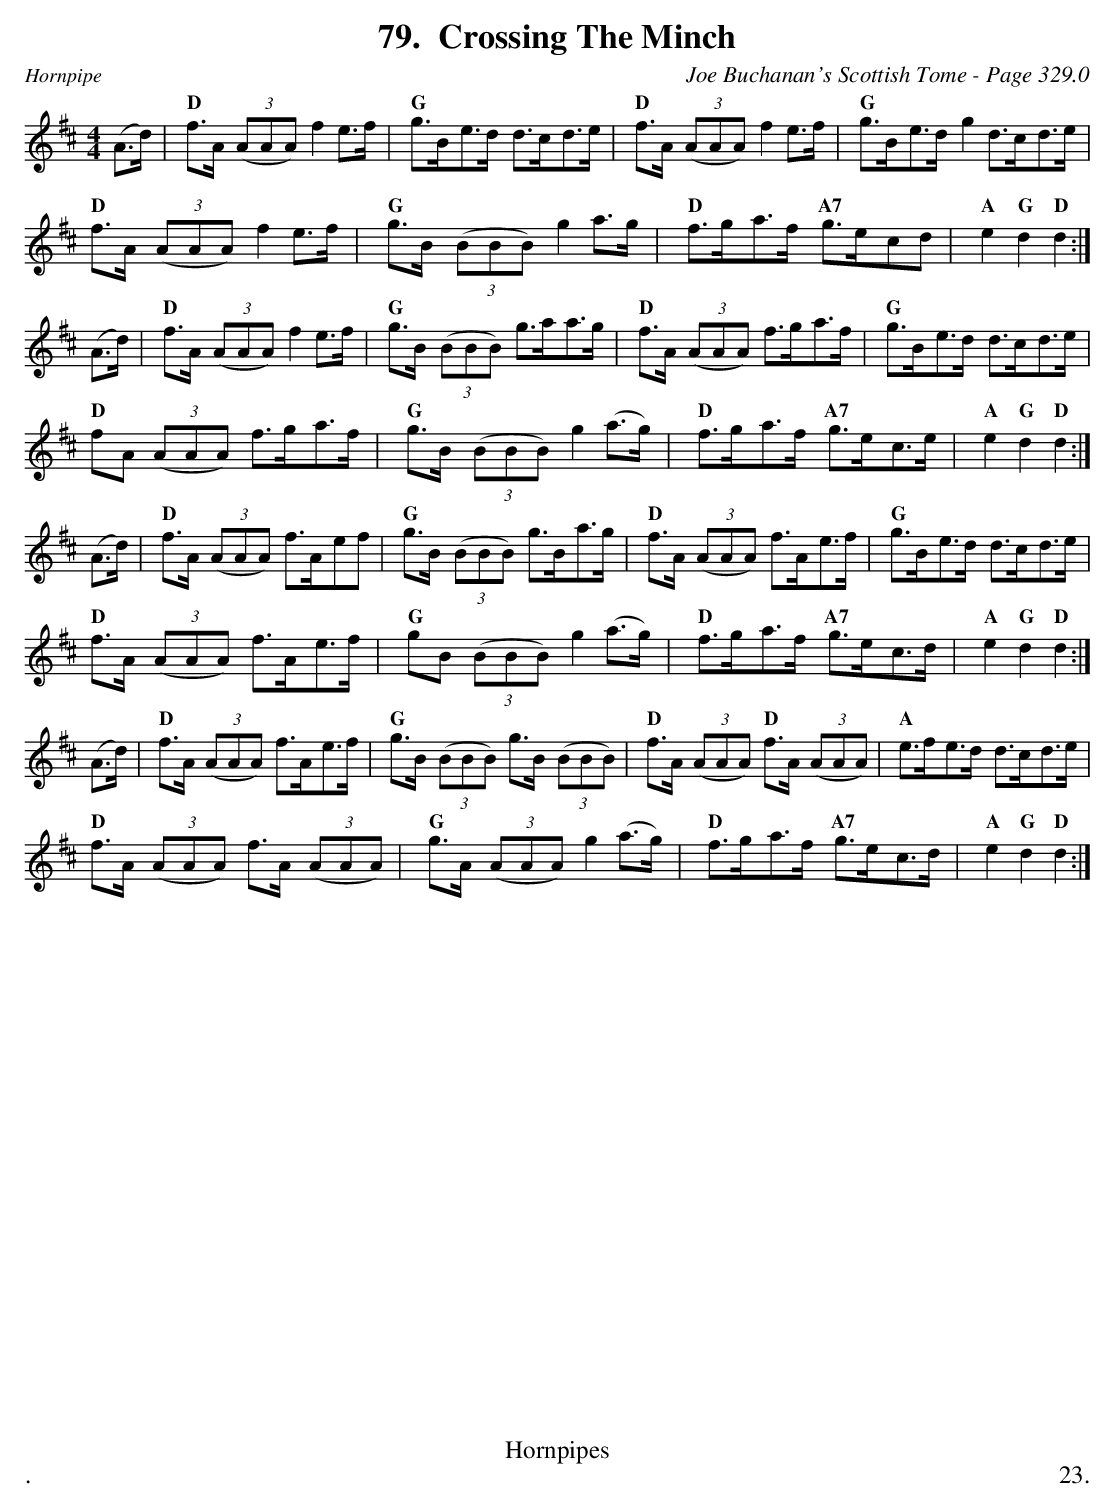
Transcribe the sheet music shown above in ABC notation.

X:1
T:Crossing The Minch
C:Joe Buchanan's Scottish Tome - Page 329.0
L:1/8
M:4/4
K:D
(A>d) | "D" f>A ((3AAA) f2 e>f | "G" g>Be>d d>cd>e | \
"D" f>A ((3AAA) f2 e>f | "G" g>Be>d g2 d>cd>e |
"D" f>A ((3AAA) f2 e>f | "G" g>B ((3BBB) g2 a>g | \
"D" f>ga>f "A7" g>ecd | "A" e2 "G" d2 "D" d2 :|
(A>d) | "D" f>A ((3AAA) f2 e>f | "G" g>B ((3BBB) g>aa>g | \
"D" f>A ((3AAA) f>ga>f | "G" g>Be>d d>cd>e |
"D" fA ((3AAA) f>ga>f | "G" g>B ((3BBB) g2 (a>g) | \
"D" f>ga>f "A7" g>ec>e | "A" e2 "G" d2 "D" d2 :|
(A>d) | "D" f>A ((3AAA) f>Aef | "G" g>B ((3BBB) g>Ba>g | \
"D" f>A ((3AAA) f>Ae>f | "G" g>Be>d d>cd>e |
"D" f>A ((3AAA) f>Ae>f | "G" gB ((3BBB) g2 (a>g) | \
"D" f>ga>f "A7" g>ec>d | "A" e2 "G" d2 "D" d2 :|
(A>d) | "D" f>A ((3AAA) f>Ae>f | "G" g>B ((3BBB) g>B ((3BBB) | \
"D" f>A ((3AAA) "D" f>A ((3AAA) | "A" e>fe>d d>cd>e |
"D" f>A ((3AAA) f>A ((3AAA) | "G" g>A ((3AAA) g2 (a>g) | \
"D" f>ga>f "A7" g>ec>d | "A" e2 "G" d2 "D" d2 :|
